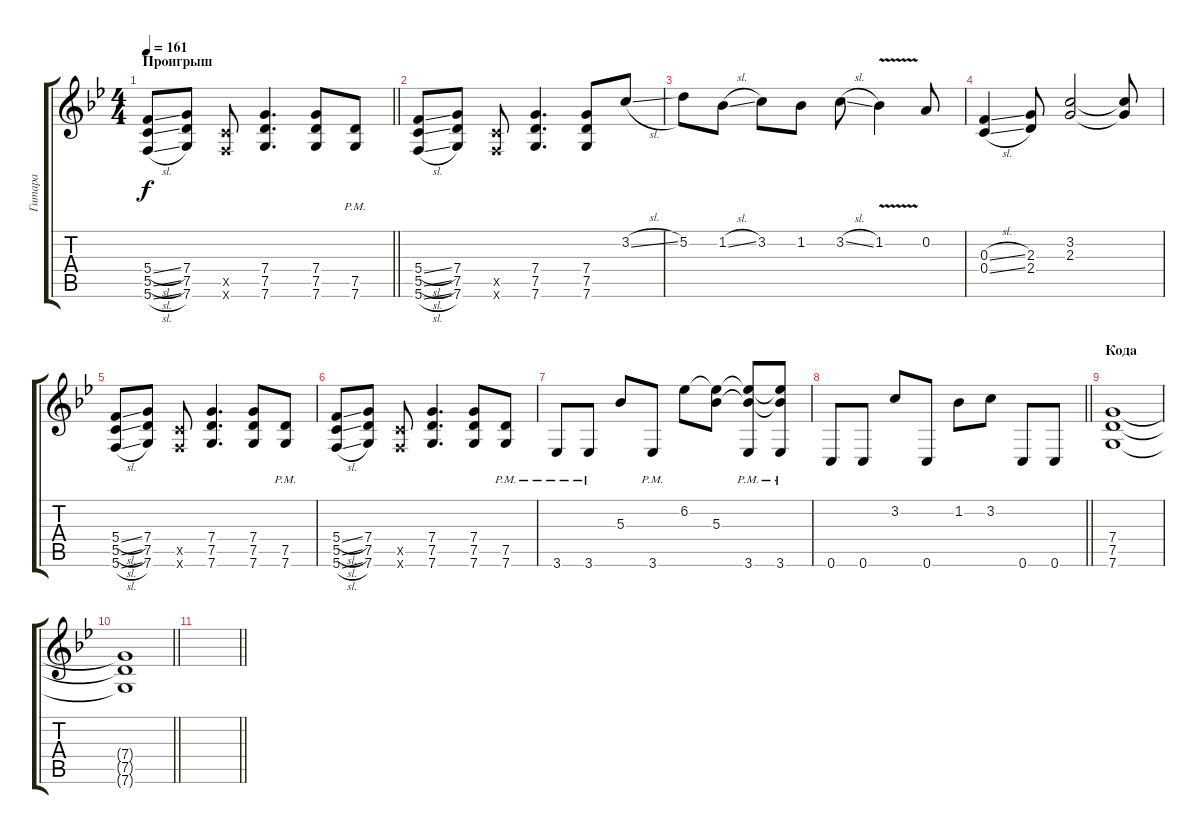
\track ("Гитара" "Гитара") {instrument distortionguitar}
\staff {score tabs}
\tuning (D4 A3 F3 C3 G2 C2) {hide}
\ts (4 4)
\section ("" "Проигрыш")
\tempo 161
\clef g2
\barLineRight lightlight
\ks gminor
(5.4{sl} 5.5{sl} 5.6{sl}).8{dy f} (7.4 7.5 7.6).8 (5.5{x} 5.6{x}).8 (7.4 7.5 7.6).4{d} (7.4 7.5 7.6).8 (7.5{pm} 7.6{pm}).8 |
(5.4{sl} 5.5{sl} 5.6{sl}).8 (7.4 7.5 7.6).8 (5.5{x} 5.6{x}).8 (7.4 7.5 7.6).4{d} (7.4 7.5 7.6).8 3.2{sl}.8 |
5.2.8 1.2{sl}.8 3.2.8 1.2.8 3.2{sl}.8 1.2{v}.4 0.2.8 |
(0.3{sl} 0.4{sl}).4 (2.3 2.4).8 (3.2 2.3).2 (3.2{t} 2.3{t}).8 |
(5.4{sl} 5.5{sl} 5.6{sl}).8 (7.4 7.5 7.6).8 (5.5{x} 5.6{x}).8 (7.4 7.5 7.6).4{d} (7.4 7.5 7.6).8 (7.5{pm} 7.6{pm}).8 |
(5.4{sl} 5.5{sl} 5.6{sl}).8 (7.4 7.5 7.6).8 (5.5{x} 5.6{x}).8 (7.4 7.5 7.6).4{d} (7.4 7.5 7.6).8 (7.5{pm} 7.6{pm}).8 |
3.6{pm}.8 3.6{pm}.8 5.3.8 3.6{pm}.8 6.2.8 (6.2{t} 5.3).8 (6.2{t} 5.3{t} 3.6{pm}).8 (6.2{t} 5.3{t} 3.6{pm}).8 |
\barLineRight lightlight
0.6.8 0.6.8 3.2.8 0.6.8 1.2.8 3.2.8 0.6.8 0.6.8 |
\section ("" "Кода")
(7.4 7.5 7.6).1{volume 0} |
\barLineRight lightlight
(7.4{t} 7.5{t} 7.6{t}).1 |
\barLineRight lightlight
